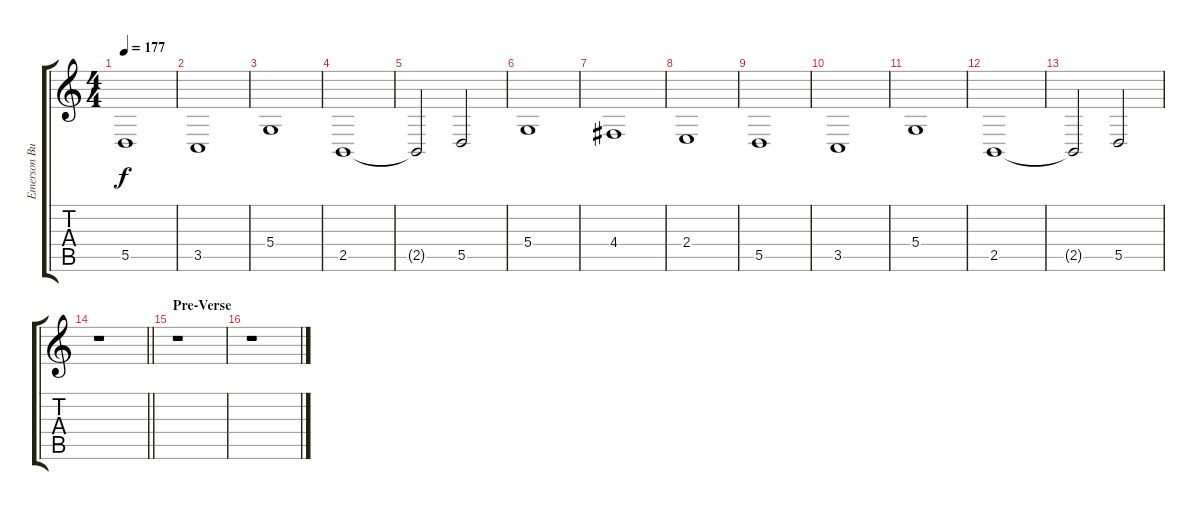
\track ("Emerson Burton (Keyboard)" "Emerson Bu") {instrument pad2warm}
\staff {score tabs}
\tuning (E4 B3 G3 D3 A2 E2) {hide}
\ts (4 4)
\tempo 177
\clef g2
\ks c
5.5.1{dy f} |
3.5.1 |
5.4.1 |
2.5.1 |
2.5{t}.2 5.5.2 |
5.4.1 |
4.4.1 |
2.4.1 |
5.5.1 |
3.5.1 |
5.4.1 |
2.5.1 |
2.5{t}.2 5.5.2 |
\barLineRight lightlight
r.1 |
\section ("" "Pre-Verse")
r.1 |
r.1
